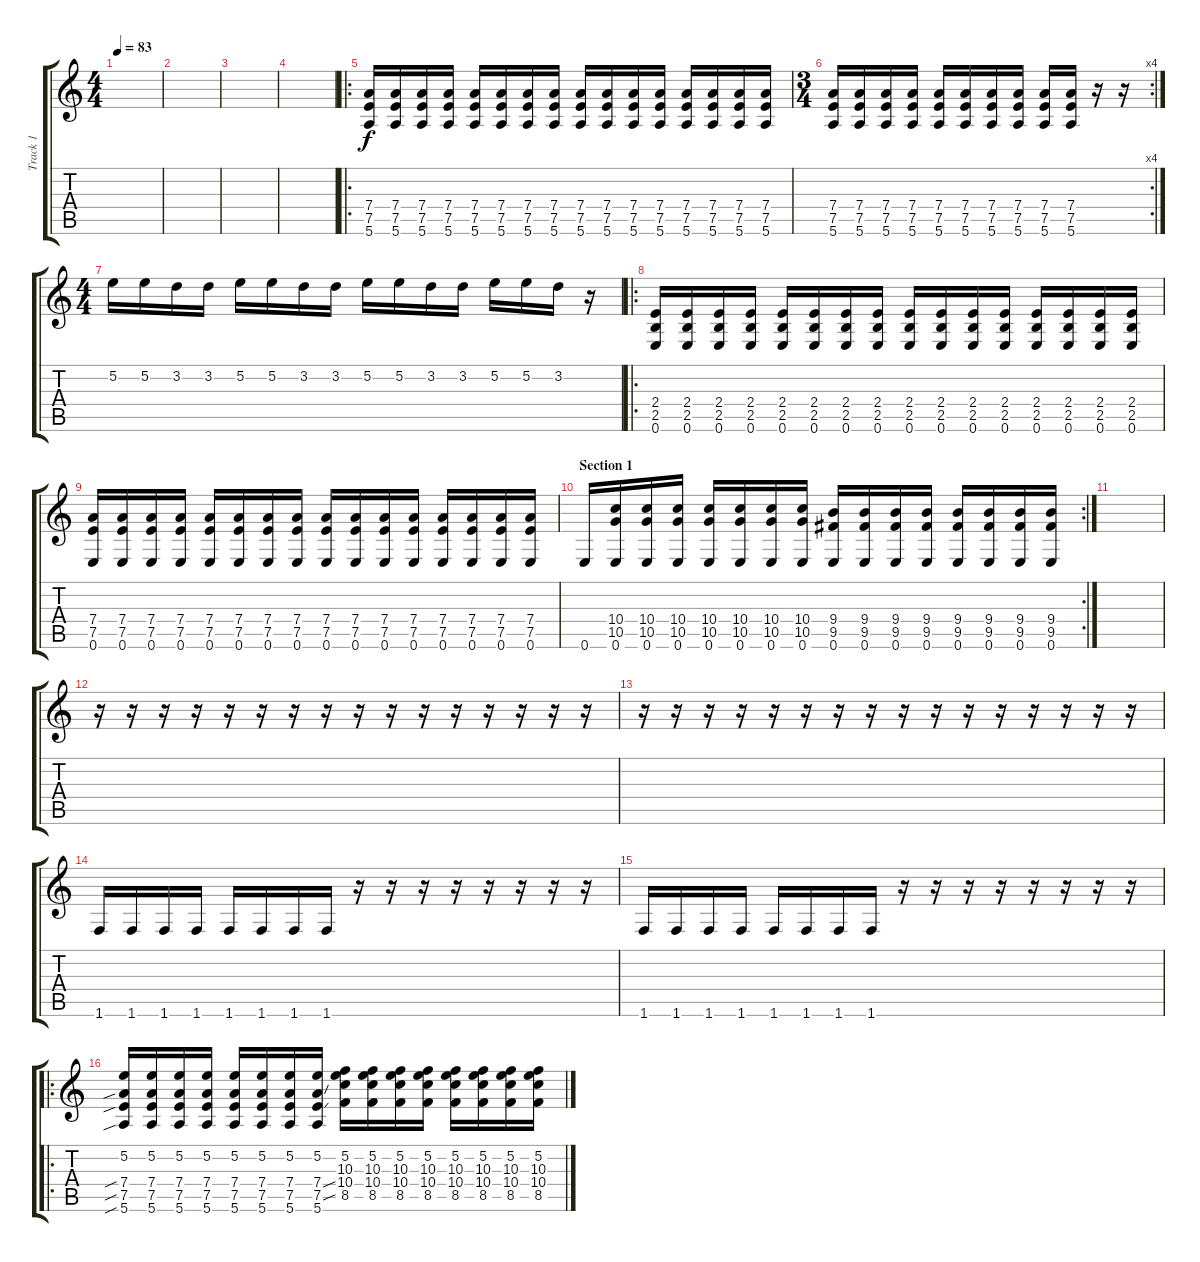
\track ("Track 1" "Track 1") {instrument distortionguitar}
\staff {score tabs}
\tuning (E4 B3 G3 D3 A2 E2) {hide}
\ts (4 4)
\tempo 83
\clef g2
\ks c
|
|
|
|
\ro
(7.4 7.5 5.6).16 (7.4 7.5 5.6).16 (7.4 7.5 5.6).16 (7.4 7.5 5.6).16 (7.4 7.5 5.6).16 (7.4 7.5 5.6).16 (7.4 7.5 5.6).16 (7.4 7.5 5.6).16 (7.4 7.5 5.6).16 (7.4 7.5 5.6).16 (7.4 7.5 5.6).16 (7.4 7.5 5.6).16 (7.4 7.5 5.6).16 (7.4 7.5 5.6).16 (7.4 7.5 5.6).16 (7.4 7.5 5.6).16 |
\rc 4
\ts (3 4)
(7.4 7.5 5.6).16 (7.4 7.5 5.6).16 (7.4 7.5 5.6).16 (7.4 7.5 5.6).16 (7.4 7.5 5.6).16 (7.4 7.5 5.6).16 (7.4 7.5 5.6).16 (7.4 7.5 5.6).16 (7.4 7.5 5.6).16 (7.4 7.5 5.6).16 r.16 r.16 |
\ts (4 4)
5.2.16 5.2.16 3.2.16 3.2.16 5.2.16 5.2.16 3.2.16 3.2.16 5.2.16 5.2.16 3.2.16 3.2.16 5.2.16 5.2.16 3.2.16 r.16 |
\ro
(2.4 2.5 0.6).16 (2.4 2.5 0.6).16 (2.4 2.5 0.6).16 (2.4 2.5 0.6).16 (2.4 2.5 0.6).16 (2.4 2.5 0.6).16 (2.4 2.5 0.6).16 (2.4 2.5 0.6).16 (2.4 2.5 0.6).16 (2.4 2.5 0.6).16 (2.4 2.5 0.6).16 (2.4 2.5 0.6).16 (2.4 2.5 0.6).16 (2.4 2.5 0.6).16 (2.4 2.5 0.6).16 (2.4 2.5 0.6).16 |
(7.4 7.5 0.6).16 (7.4 7.5 0.6).16 (7.4 7.5 0.6).16 (7.4 7.5 0.6).16 (7.4 7.5 0.6).16 (7.4 7.5 0.6).16 (7.4 7.5 0.6).16 (7.4 7.5 0.6).16 (7.4 7.5 0.6).16 (7.4 7.5 0.6).16 (7.4 7.5 0.6).16 (7.4 7.5 0.6).16 (7.4 7.5 0.6).16 (7.4 7.5 0.6).16 (7.4 7.5 0.6).16 (7.4 7.5 0.6).16 |
\rc 2
\section ("" "Section 1")
0.6.16 (10.4 10.5 0.6).16 (10.4 10.5 0.6).16 (10.4 10.5 0.6).16 (10.4 10.5 0.6).16 (10.4 10.5 0.6).16 (10.4 10.5 0.6).16 (10.4 10.5 0.6).16 (9.4 9.5 0.6).16 (9.4 9.5 0.6).16 (9.4 9.5 0.6).16 (9.4 9.5 0.6).16 (9.4 9.5 0.6).16 (9.4 9.5 0.6).16 (9.4 9.5 0.6).16 (9.4 9.5 0.6).16 |
|
r.16 r.16 r.16 r.16 r.16 r.16 r.16 r.16 r.16 r.16 r.16 r.16 r.16 r.16 r.16 r.16 |
r.16 r.16 r.16 r.16 r.16 r.16 r.16 r.16 r.16 r.16 r.16 r.16 r.16 r.16 r.16 r.16 |
1.6.16 1.6.16 1.6.16 1.6.16 1.6.16 1.6.16 1.6.16 1.6.16 r.16 r.16 r.16 r.16 r.16 r.16 r.16 r.16 |
1.6.16 1.6.16 1.6.16 1.6.16 1.6.16 1.6.16 1.6.16 1.6.16 r.16 r.16 r.16 r.16 r.16 r.16 r.16 r.16 |
\ro
(5.2 7.4{sib} 7.5{sib} 5.6{sib}).16 (5.2 7.4 7.5 5.6).16 (5.2 7.4 7.5 5.6).16 (5.2 7.4 7.5 5.6).16 (5.2 7.4 7.5 5.6).16 (5.2 7.4 7.5 5.6).16 (5.2 7.4 7.5 5.6).16 (5.2 7.4{ss} 7.5{ss} 5.6).16 (5.2 10.3 10.4 8.5).16 (5.2 10.3 10.4 8.5).16 (5.2 10.3 10.4 8.5).16 (5.2 10.3 10.4 8.5).16 (5.2 10.3 10.4 8.5).16 (5.2 10.3 10.4 8.5).16 (5.2 10.3 10.4 8.5).16 (5.2 10.3{ss} 10.4{ss} 8.5{ss}).16
